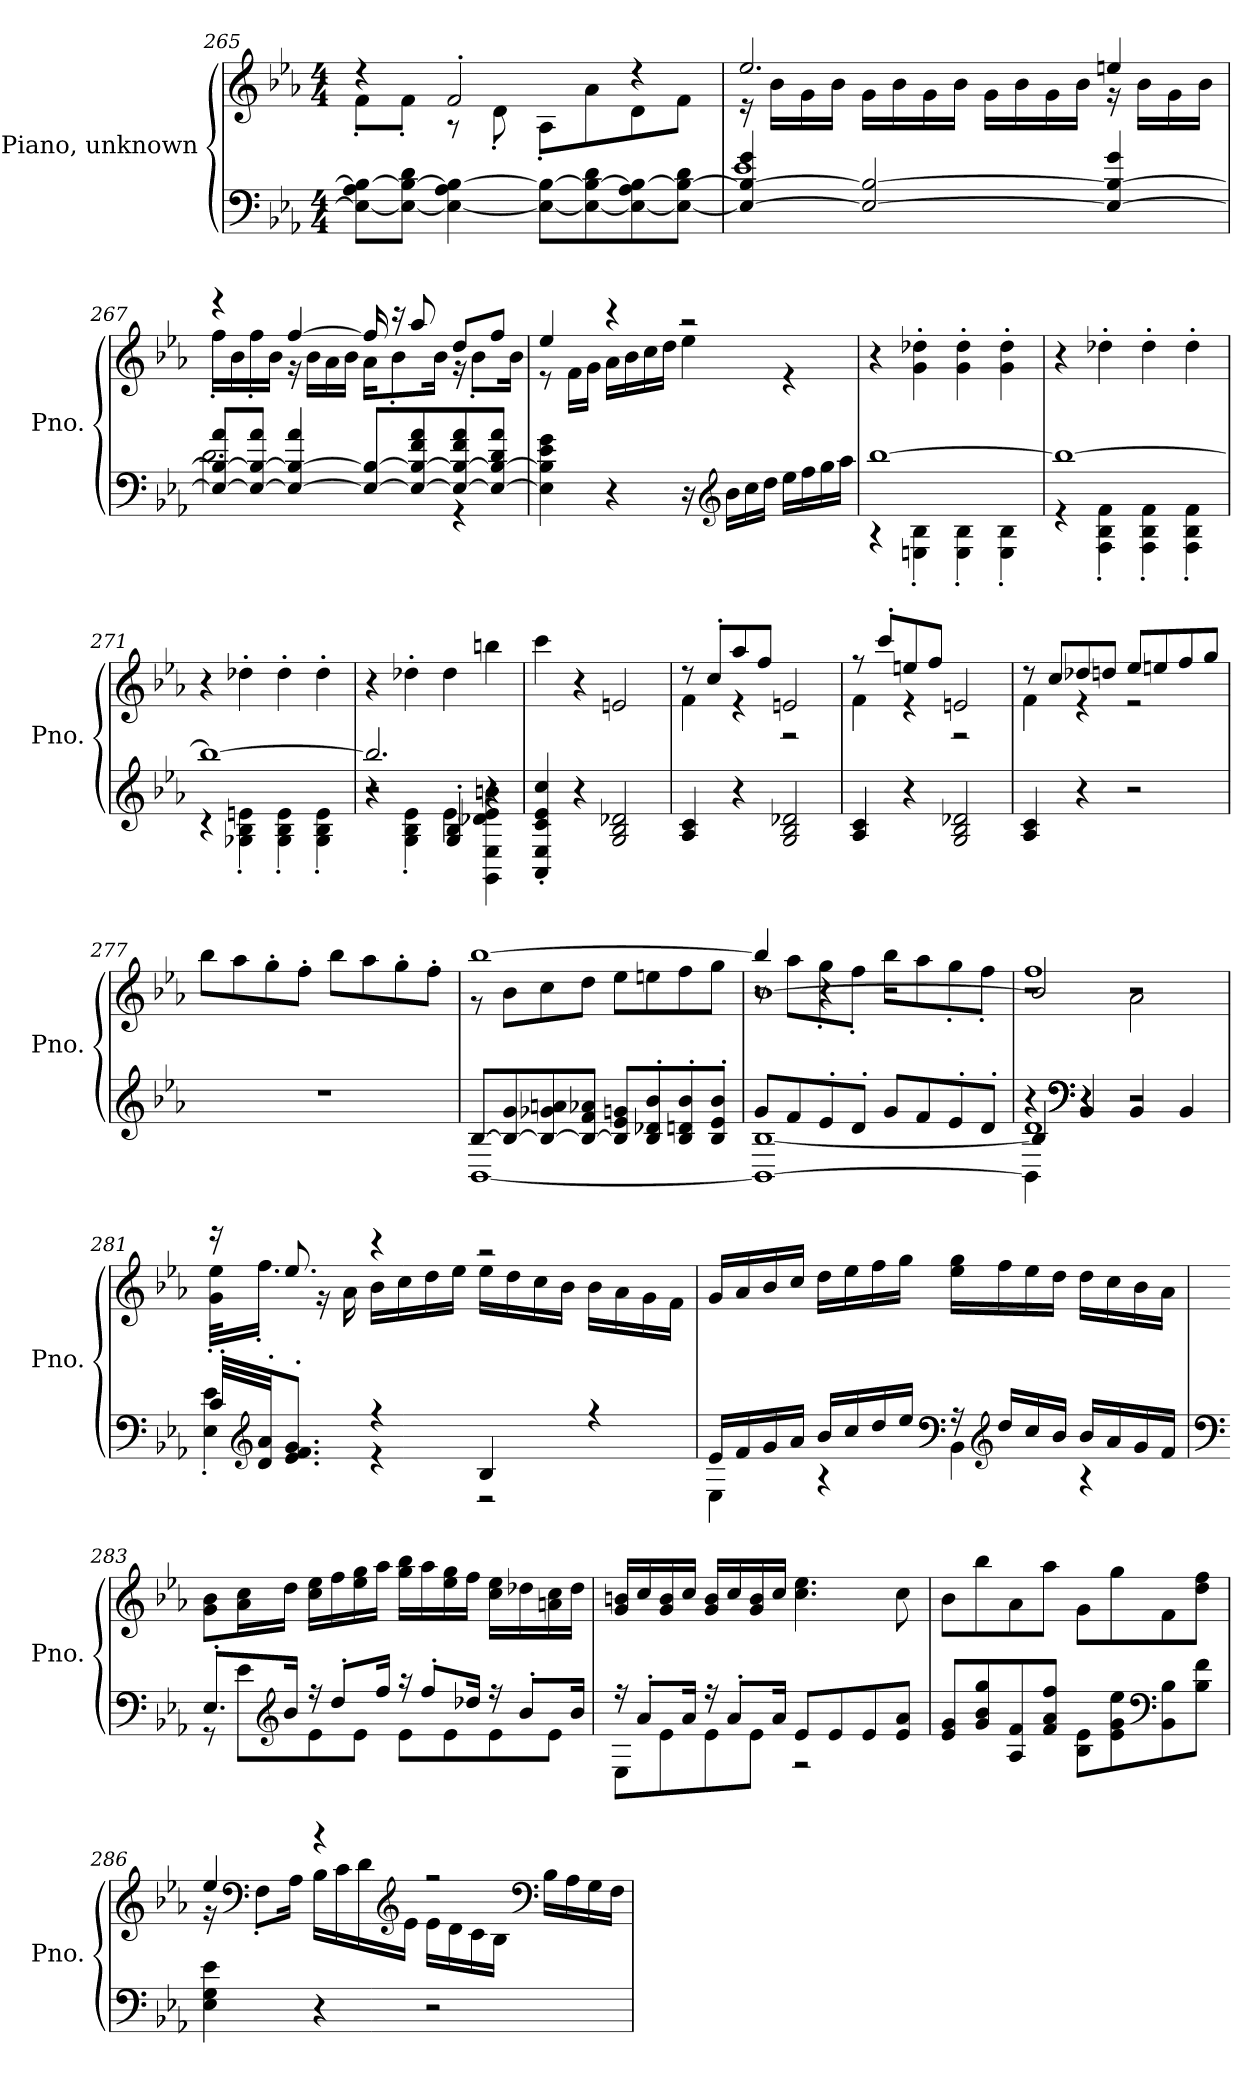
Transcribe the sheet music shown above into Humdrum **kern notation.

**kern	**kern
*part1	*part1
*staff2	*staff1
*I"Piano, unknown	*
*I'Pno.	*
*clefF4	*clefG2
*k[b-e-a-]	*k[b-e-a-]
*M4/4	*M4/4
=265	=265
*	*^
8E-\_ 8A-\ 8B-\_L	4r	8f'\L
8E-\_ 8B-\_ 8d\J	.	8f'\J
4E-\_ 4A-\ 4B-\_	2f'/	8r
.	.	8d'\
8E-\_ 8B-\_L	.	8A-'\L
8E-\_ 8B-\_ 8d\	.	8a-\
8E-\_ 8A-\ 8B-\_	4r	8d\
8E-\_ 8B-\_ 8d\J	.	8f\J
=266	=266	=266
*^	*	*
4E-/_ 4B-/_ 4g/	1e-	2.ee-/	16r
.	.	.	16b-\LL
.	.	.	16g\
.	.	.	16b-\JJ
2E-/_ 2B-/_	.	.	16g\LL
.	.	.	16b-\
.	.	.	16g\
.	.	.	16b-\JJ
.	.	.	16g\LL
.	.	.	16b-\
.	.	.	16g\
.	.	.	16b-\JJ
4E-/_ 4B-/_ 4g/	.	4een/	16r
.	.	.	16b-\LL
.	.	.	16g\
.	.	.	16b-\JJ
!!LO:LB:g=z	!!
=267	=267	=267	=267
8E-/_ 8B-/_ 8a-/L	2.d\	4r	16ff'\LL
.	.	.	16b-\
8E-/_ 8B-/_ 8a-/J	.	.	16ff'\
.	.	.	16b-\JJ
4E-/_ 4B-/_ 4a-/	.	[4ff/	16r
.	.	.	16b-\LL
.	.	.	16a-\
.	.	.	16b-\JJ
8E-/_ 8B-/_L	.	16ff/]	16a-\KL
.	.	16r	8b-'\
8E-/_ 8B-/_ 8f/ 8a-/	.	8aa-/	.
.	.	.	16b-\Jk
8E-/_ 8B-/_ 8f/ 8a-/	4r	8dd/L	16r
.	.	.	8b-'\L
8E-/_ 8B-/_ 8d/ 8a-/J	.	8ff/J	.
.	.	.	16b-\Jk
*v	*v	*	*
=268	=268	=268
4E-\] 4B-\] 4e-\ 4g\	4ee-/	8r
.	.	16f\LL
.	.	16g\JJ
4r	4r	16a-\LL
.	.	16b-\
.	.	16cc\
.	.	16dd\JJ
16r	2r	4ee-\
*clefG2	*	*
16b-\LL	.	.
16cc\	.	.
16dd\JJ	.	.
16ee-\LL	.	4r
16ff\	.	.
16gg\	.	.
16aa-\JJ	.	.
*	*v	*v
=269	=269
*^	*
[1bb-	4r	4r
.	4En\' 4B-\'	4g\' 4dd-X\'
.	4E\' 4B-\'	4g\' 4dd-\'
.	4E\' 4B-\'	4g\' 4dd-\'
!!LO:LB:g=z
=270	=270	=270
1bb-_	4r	4r
.	4F\' 4B-\' 4f\'	4dd-X'\
.	4F\' 4B-\' 4f\'	4dd-'\
.	4F\' 4B-\' 4f\'	4dd-'\
=271	=271	=271
1bb-_	4r	4r
.	4G-X\' 4B-\' 4en\'	4dd-X'\
.	4G-\' 4B-\' 4e\'	4dd-'\
.	4G-\' 4B-\' 4e\'	4dd-'\
=272	=272	=272
*	*^	*
2.bb-/]	4r	2r	4r
.	4G\' 4B-\' 4e-\'	.	4dd-X'\
.	[4e-\	4G/' 4B-/'	4dd-\
4r	4GG\ 4E-\ 4d-X\ 4e-\] 4bn\	4r	4bbn\
*v	*v	*v	*
=273	=273
4AA-/' 4E-/' 4c/' 4e-/' 4cc/'	4ccc\
4r	4r
2G/ 2B-/ 2d-X/	2en/
=274	=274
*	*^
4A-/ 4c/	8r	4f\
.	8cc'/L	.
4r	8aa-/	4r
.	8ff/J	.
2G/ 2B-/ 2d-X/	2en/	2r
=275	=275	=275
4A-/ 4c/	8r	4f\
.	8ccc'/L	.
4r	8een/	4r
.	8ff/J	.
2G/ 2B-/ 2d-X/	2en/	2r
!!LO:LB:g=z	!!
=276	=276	=276
4A-/ 4c/	8r	4f\
.	8cc/L	.
4r	8dd-X/	4r
.	8ddn/J	.
2r	8ee-/L	2r
.	8een/	.
.	8ff/	.
.	8gg/J	.
*	*v	*v
=277	=277
1r	8bb-\L
.	8aa-\
.	8gg'\
.	8ff'\J
.	8bb-\L
.	8aa-\
.	8gg'\
.	8ff'\J
=278	=278
*^	*^
[8B-/L	[1BB-	[1bb-	8r
8B-/_ 8g/	.	.	8b-\L
8B-/_ 8g-X/ 8an/	.	.	8cc\
8B-/_ 8f/ 8a-X/J	.	.	8dd\J
8B-/] 8e-/ 8gn/L	.	.	8ee-\L
8B-/' 8d-X/' 8b-/'	.	.	8een\
8B-/' 8dn/' 8b-/'	.	.	8ff\
8B-/' 8e-/' 8b-/'J	.	.	8gg\J
=279	=279	=279	=279
*	*^	*	*^
8g/L	[1B-	1BB-_	4bb-/]	8r	[1b-
8f/	.	.	.	8aa-\L	.
8e-'/	.	.	4r	8gg'\	.
8d'/J	.	.	.	8ff'\J	.
8g/L	.	.	2r	8bb-\L	.
8f/	.	.	.	8aa-\	.
8e-'/	.	.	.	8gg'\	.
8d'/J	.	.	.	8ff'\J	.
!!LO:PB:g=z	!!	!!
=280	=280	=280	=280	=280	=280
*	*	*^	*	*	*
4r	1d	4B-/]	4BB-\]	1ff	2r	2b-/]
*clefF4	*	*	*	*	*	*
4BB-/	.	4r	4r	.	.	.
4BB-/	.	2r	2r	.	2a-\	2r
4BB-/	.	.	.	.	.	.
*	*v	*v	*v	*	*	*
*	*	*	*v	*v
=281	=281	=281	=281
32c'/LLL	4E-\' 4e-\'	16r	32g\' 32ee-\'KLL
*clefG2	*	*	*
32d/' 32a-/'JJ	.	.	16.ff'\JJ
8.e-/' 8.f/' 8.g/'J	.	8.ee-/	.
.	.	.	16r
.	.	.	16a-\
4r	4r	4r	16b-\LL
.	.	.	16cc\
.	.	.	16dd\
.	.	.	16ee-\JJ
4B-/	2r	2r	16ee-\LL
.	.	.	16dd\
.	.	.	16cc\
.	.	.	16b-\JJ
4r	.	.	16b-\LL
.	.	.	16a-\
.	.	.	16g\
.	.	.	16f\JJ
*	*	*v	*v
!!LO:LB:g=z
=282	=282	=282
16e-/LL	4E-\	16g/LL
16f/	.	16a-/
16g/	.	16b-/
16a-/JJ	.	16cc/JJ
16b-/LL	4r	16dd\LL
16cc/	.	16ee-\
16dd/	.	16ff\
16ee-/JJ	.	16gg\JJ
*clefF4	*	*
16r	4BB-\	16ee-\ 16gg\LL
*clefG2	*	*
16dd/LL	.	16ff\
16cc/	.	16ee-\
16b-/JJ	.	16dd\JJ
16b-/LL	4r	16dd\LL
16a-/	.	16cc\
16g/	.	16b-\
16f/JJ	.	16a-\JJ
=283	=283	=283
*clefF4	*	*
8.E-'/L	8r	8g\ 8b-\L
.	8e-\L	16a-\ 16cc\L
*clefG2	*	*
16b-/Jk	.	16dd\JJ
16r	8e-\	16cc\ 16ee-\LL
8dd'/L	.	16ff\
.	8e-\J	16ee-\ 16gg\
16ff/Jk	.	16aa-\JJ
16r	8e-\L	16gg\ 16bb-\LL
8ff'/L	.	16aa-\
.	8e-\	16ee-\ 16gg\
16dd-X/Jk	.	16ff\JJ
16r	8e-\	16cc\ 16ee-\LL
8b-'/L	.	16dd-X\
.	8e-\J	16an\ 16cc\
16b-/Jk	.	16dd-\JJ
!!LO:LB:g=z
=284	=284	=284
16r	8E-\L	16g/ 16bn/LL
8a-'/L	.	16cc/
.	8e-\	16g/ 16b/
16a-/Jk	.	16cc/JJ
16r	8e-\	16g/ 16b/LL
8a-'/L	.	16cc/
.	8e-\J	16g/ 16b/
16a-/Jk	.	16cc/JJ
8e-/L	2r	4.cc\ 4.ee-\
8e-/	.	.
8e-/	.	.
8e-/ 8a-/J	.	8cc\
*v	*v	*
=285	=285
8e-/ 8g/L	8b-\L
8g/ 8b-/ 8gg/	8bb-\
8A-/ 8f/	8a-\
8f/ 8a-/ 8ff/J	8aa-\J
8B-\ 8e-\L	8g\L
8e-\ 8g\ 8ee-\	8gg\
*clefF4	*
8BB-\ 8B-\	8f\
8B-\ 8f\J	8dd\ 8ff\J
=286	=286
*	*^
4E-\ 4G\ 4e-\	4ee-/	16r
*	*clefF4	*
.	.	8F'\L
.	.	16A-\Jk
4r	4r	16B-\LL
.	.	16c\
.	.	16d\
*	*clefG2	*
.	.	16e-\JJ
2r	2r	16e-\LL
.	.	16d\
.	.	16c\
.	.	16B-\JJ
*	*clefF4	*
.	.	16B-\LL
.	.	16A-\
.	.	16G\
.	.	16F\JJ
*	*v	*v
=	=
*-	*-
